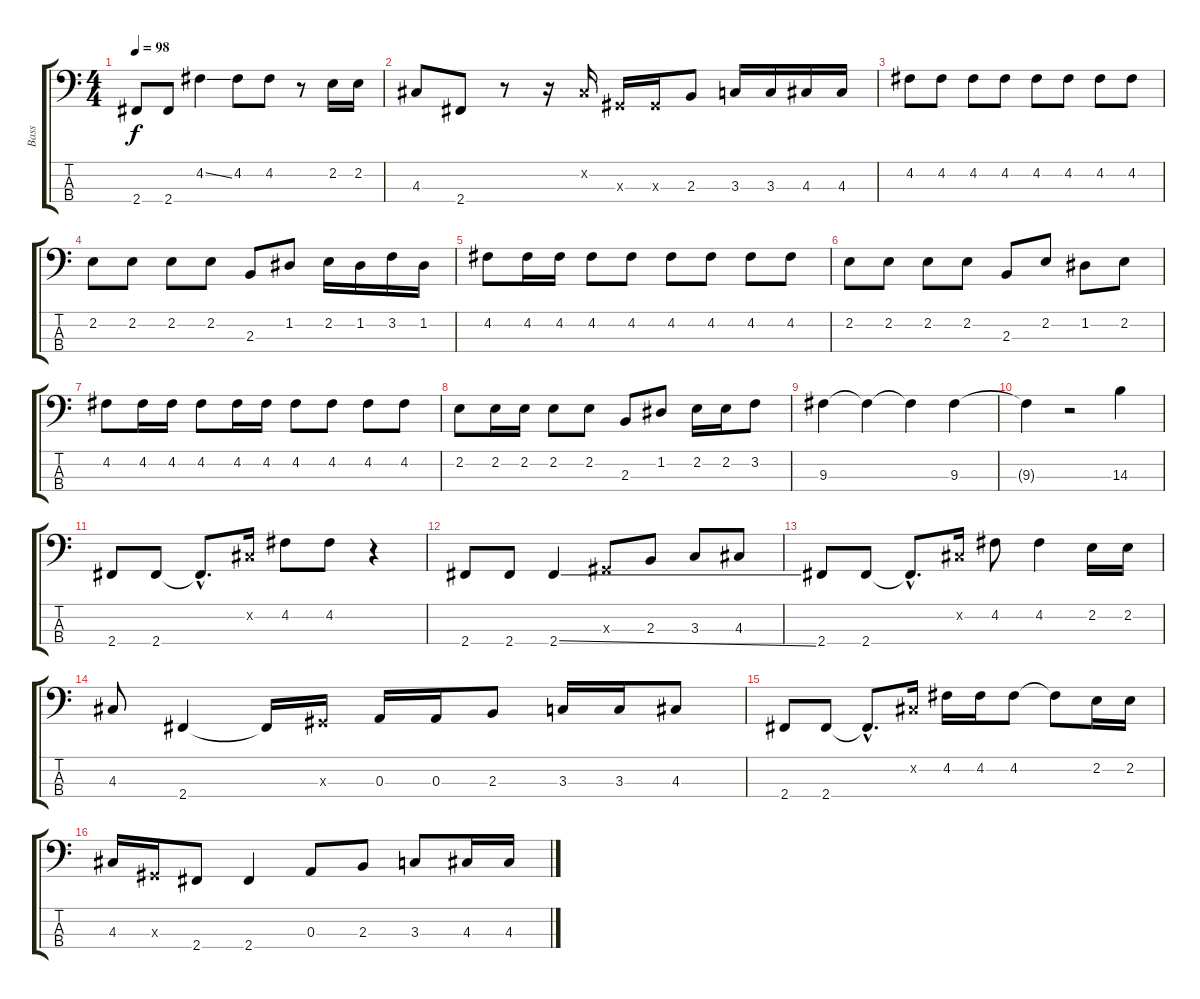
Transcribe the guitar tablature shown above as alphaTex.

\track ("Bass" "Bass") {instrument electricbassfinger}
\staff {score tabs}
\tuning (G2 D2 A1 E1) {hide}
\ts (4 4)
\tempo 98
\clef f4
\ks c
2.4.8{dy f} 2.4.8 4.2{ss}.4 4.2.8 4.2.8 r.8 2.2.16 2.2.16 |
4.3.8 2.4.8 r.8 r.16 -1.2{x}.16 -1.3{x}.16 -1.3{x}.16 2.3.8 3.3.16 3.3.16 4.3.16 4.3.16 |
4.2.8 4.2.8 4.2.8 4.2.8 4.2.8 4.2.8 4.2.8 4.2.8 |
2.2.8 2.2.8 2.2.8 2.2.8 2.3.8 1.2.8 2.2.16 1.2.16 3.2.16 1.2.16 |
4.2.8 4.2.16 4.2.16 4.2.8 4.2.8 4.2.8 4.2.8 4.2.8 4.2.8 |
2.2.8 2.2.8 2.2.8 2.2.8 2.3.8 2.2.8 1.2.8 2.2.8 |
4.2.8 4.2.16 4.2.16 4.2.8 4.2.16 4.2.16 4.2.8 4.2.8 4.2.8 4.2.8 |
2.2.8 2.2.16 2.2.16 2.2.8 2.2.8 2.3.8 1.2.8 2.2.16 2.2.16 3.2.8 |
9.3.4 9.3{t}.4 9.3{t}.4 9.3.4 |
9.3{t}.4 r.2 14.3.4 |
2.4.8{volume 14} 2.4.8 2.4{hac t}.8{d} -1.2{x}.16 4.2.8 4.2.8 r.4 |
2.4.8 2.4.8 2.4{ss}.4 -1.3{x}.8 2.3.8 3.3.8 4.3.8 |
2.4.8 2.4.8 2.4{hac t}.8{d} -1.2{x}.16 4.2.8 4.2.4 2.2.16 2.2.16 |
4.3.8 2.4.4 2.4{t}.16 -1.3{x}.16 0.3.16 0.3.16 2.3.8 3.3.16 3.3.16 4.3.8 |
2.4.8 2.4.8 2.4{hac t}.8{d} -1.2{x}.16 4.2.16 4.2.16 4.2.8 4.2{t}.8 2.2.16 2.2.16 |
4.3.16 -1.3{x}.16 2.4.8 2.4{ss}.4 0.3.8 2.3.8 3.3.8 4.3.16 4.3.16
